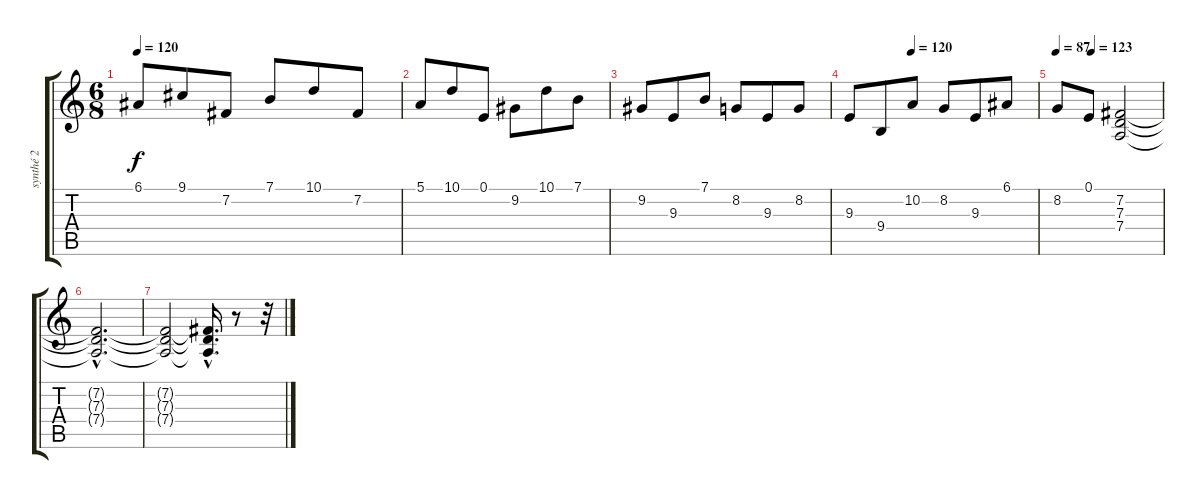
\track ("synthé 2" "synthé 2") {instrument pad7halo}
\staff {score tabs}
\tuning (E4 B3 G3 D3 A2 E2) {hide}
\ts (6 8)
\tempo 120
\clef g2
\ks c
6.1.8{dy f} 9.1.8 7.2.8 7.1.8 10.1.8 7.2.8 |
5.1.8 10.1.8 0.1.8 9.2.8 10.1.8 7.1.8 |
9.2.8 9.3.8 7.1.8 8.2.8 9.3.8 8.2.8 |
\tempo (120 0.3333333333333333)
9.3.8 9.4.8 10.2.8 8.2.8 9.3.8 6.1.8 |
\tempo 87
\tempo (123 0.3333333333333333)
8.2.8 0.1.8 (7.2 7.3 7.4).2 |
(7.2{hac t} 7.3{hac t} 7.4{hac t}).2{d} |
(7.2{t} 7.3{t} 7.4{t}).2 (7.2{hac t} 7.3{hac t} 7.4{hac t}).16{d} r.8 r.32
